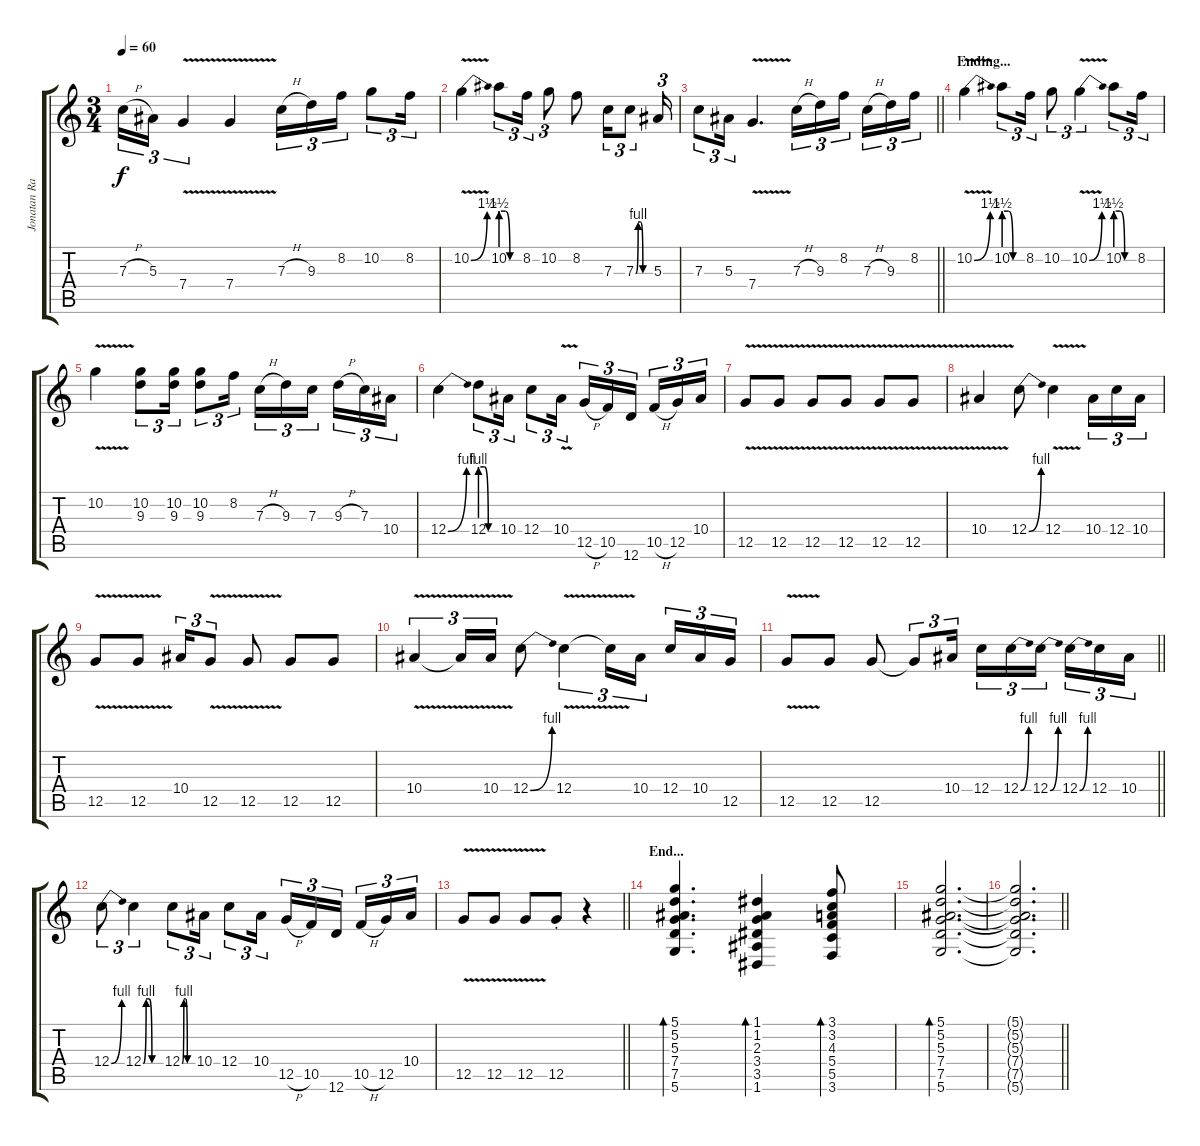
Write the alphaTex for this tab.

\track ("Jonatan Ramm" "Jonatan Ra") {instrument electricguitarjazz}
\staff {score tabs}
\tuning (D4 A3 F3 C3 G2 D2) {hide}
\ts (3 4)
\tempo 60
\clef g2
\ks c
7.3{h}.16{tu (3 2) dy f} 5.3.16{tu (3 2)} 7.4{v}.4{tu (3 2)} 7.4{v}.4 7.3{h}.16{tu (3 2)} 9.3.16{tu (3 2)} 8.2.16{tu (3 2)} 10.2.8{tu (3 2)} 8.2.16{tu (3 2)} |
10.2{be (bend 0 0 60 6) v}.4 10.2{be (custom 0 6 15 6 30 0 60 0)}.8{tu (3 2)} 8.2.16{tu (3 2)} 10.2.8{tu (3 2)} 8.2.8 7.3.16{tu (3 2)} 7.3{be (custom 0 0 10 4 20 4 30 0 60 0)}.8{tu (3 2)} 5.3.16{tu (3 2)} |
\barLineRight lightlight
7.3.8{tu (3 2)} 5.3.16{tu (3 2)} 7.4{v}.4{d} 7.3{h}.16{tu (3 2)} 9.3.16{tu (3 2)} 8.2.16{tu (3 2) beam splitsecondary} 7.3{h}.16{tu (3 2)} 9.3.16{tu (3 2)} 8.2.16{tu (3 2)} |
\section ("" "Ending...")
10.2{be (bend 0 0 60 6) v}.4 10.2{be (custom 0 6 15 6 30 0 60 0)}.8{tu (3 2)} 8.2.16{tu (3 2)} 10.2.8{tu (3 2)} 10.2{be (bend 0 0 60 6) v}.4{tu (3 2)} 10.2{be (custom 0 6 15 6 30 0 60 0)}.8{tu (3 2)} 8.2.16{tu (3 2)} |
10.2{v}.4 (10.2 9.3).8{tu (3 2)} (10.2 9.3).16{tu (3 2)} (10.2 9.3).8{tu (3 2)} 8.2.16{tu (3 2)} 7.3{h}.16{tu (3 2)} 9.3.16{tu (3 2)} 7.3.16{tu (3 2) beam splitsecondary} 9.3{h}.16{tu (3 2)} 7.3.16{tu (3 2)} 10.4.16{tu (3 2)} |
12.4{be (bend 0 0 60 4)}.4 12.4{be (custom 0 4 15 4 30 0 60 0)}.8{tu (3 2)} 10.4.16{tu (3 2)} 12.4.8{tu (3 2)} 10.4{v}.16{tu (3 2)} 12.5{h}.16{tu (3 2)} 10.5.16{tu (3 2)} 12.6.16{tu (3 2) beam splitsecondary} 10.5{h}.16{tu (3 2)} 12.5.16{tu (3 2)} 10.4.16{tu (3 2)} |
12.5{v}.8 12.5{v}.8 12.5{v}.8 12.5{v}.8 12.5{v}.8 12.5{v}.8 |
10.4{v}.4 12.4{be (bend 0 0 60 4)}.8 12.4{v}.4 10.4.16{tu (3 2)} 12.4.16{tu (3 2)} 10.4.16{tu (3 2)} |
12.5{v}.8 12.5{v}.8 10.4.16{tu (3 2)} 12.5{v}.8{tu (3 2)} 12.5{v}.8 12.5.8 12.5.8 |
10.4{v}.4{tu (3 2)} 10.4{t}.16{tu (3 2)} 10.4{v}.16{tu (3 2)} 12.4{be (bend 0 0 60 4)}.8 12.4{v}.4{tu (3 2)} 12.4{t}.16{tu (3 2)} 10.4.16{tu (3 2) beam splitsecondary} 12.4.16{tu (3 2)} 10.4.16{tu (3 2)} 12.5.16{tu (3 2)} |
\barLineRight lightlight
12.5{v}.8 12.5.8 12.5.8 12.5{t}.8{tu (3 2)} 10.4.16{tu (3 2)} 12.4.16{tu (3 2)} 12.4{be (bend 0 0 60 4)}.16{tu (3 2)} 12.4{be (bend 0 0 60 4)}.16{tu (3 2) beam splitsecondary} 12.4{be (bend 0 0 60 4)}.16{tu (3 2)} 12.4.16{tu (3 2)} 10.4.16{tu (3 2)} |
12.4{be (bend 0 0 60 4)}.8{tu (3 2)} 12.4{be (custom 0 0 10 4 20 4 30 0 41 0 60 0)}.4{tu (3 2)} 12.4{be (custom 0 0 10 4 20 4 30 0 60 0)}.8{tu (3 2)} 10.4.16{tu (3 2)} 12.4.8{tu (3 2)} 10.4.16{tu (3 2)} 12.5{h}.16{tu (3 2)} 10.5.16{tu (3 2)} 12.6.16{tu (3 2) beam splitsecondary} 10.5{h}.16{tu (3 2)} 12.5.16{tu (3 2)} 10.4.16{tu (3 2)} |
\barLineRight lightlight
12.5{v}.8 12.5{v}.8 12.5{v}.8 12.5{st}.8 r.4 |
\section ("" "End...")
(5.1 5.2 5.3 7.4 7.5 5.6).4{d bd 30 instrument electricguitarjazz} (1.1 1.2 2.3 3.4 3.5 1.6).4{bd 30} (3.1 3.2 4.3 5.4 5.5 3.6).8{bd 30} |
(5.1 5.2 5.3 7.4 7.5 5.6).2{d bd 30} |
\barLineRight lightlight
(5.1{t} 5.2{t} 5.3{t} 7.4{t} 7.5{t} 5.6{t}).2{d}
